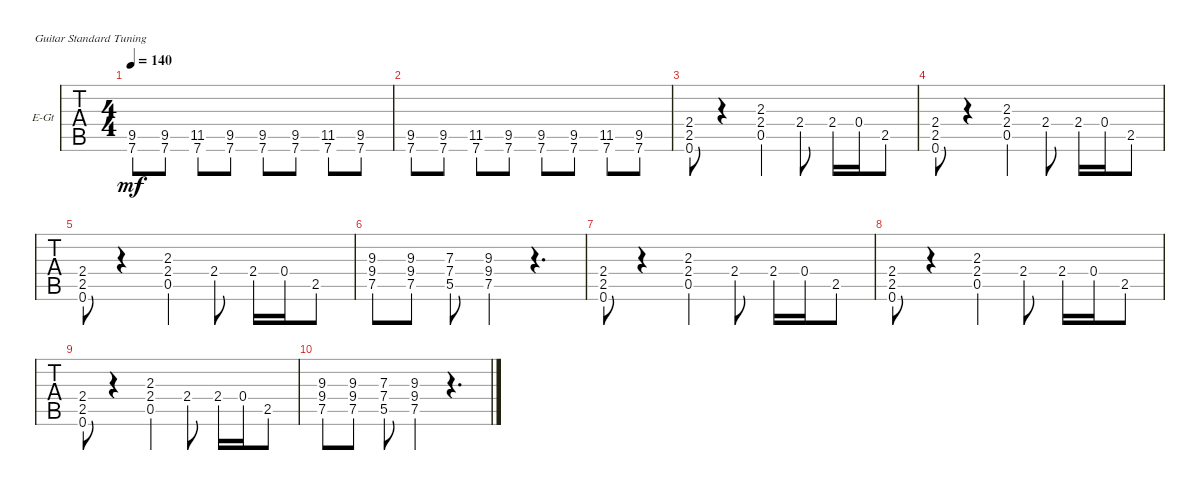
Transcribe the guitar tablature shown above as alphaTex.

\defaultSystemsLayout 4
\bracketExtendMode groupsimilarinstruments
\firstSystemTrackNameOrientation horizontal
\otherSystemsTrackNameOrientation horizontal
\track ("Electric Guitar" "E-Gt") {instrument overdrivenguitar}
\staff {tabs}
\tuning (E4 B3 G3 D3 A2 E2)
\ts (4 4)
\tempo 140
\clef g2
\ks c
(7.6 9.5).8{dy mf} (7.6 9.5).8 (7.6 11.5).8 (7.6 9.5).8 (7.6 9.5).8 (7.6 9.5).8 (7.6 11.5).8 (7.6 9.5).8 |
(7.6 9.5).8 (7.6 9.5).8 (7.6 11.5).8 (7.6 9.5).8 (7.6 9.5).8 (7.6 9.5).8 (7.6 11.5).8 (7.6 9.5).8 |
(0.6 2.5 2.4).8 r.4 (0.5 2.4 2.3).4 2.4.8 2.4.16 0.4.16 2.5.8 |
(0.6 2.5 2.4).8 r.4 (0.5 2.4 2.3).4 2.4.8 2.4.16 0.4.16 2.5.8 |
(0.6 2.5 2.4).8 r.4 (0.5 2.4 2.3).4 2.4.8 2.4.16 0.4.16 2.5.8 |
(7.5 9.3 9.4).8 (7.5 9.3 9.4).8 (5.5 7.4 7.3).8 (7.5 9.4 9.3).4 r.4{d} |
(0.6 2.5 2.4).8 r.4 (0.5 2.4 2.3).4 2.4.8 2.4.16 0.4.16 2.5.8 |
(0.6 2.5 2.4).8 r.4 (0.5 2.4 2.3).4 2.4.8 2.4.16 0.4.16 2.5.8 |
(0.6 2.5 2.4).8 r.4 (0.5 2.4 2.3).4 2.4.8 2.4.16 0.4.16 2.5.8 |
(7.5 9.3 9.4).8 (7.5 9.3 9.4).8 (5.5 7.4 7.3).8 (7.5 9.4 9.3).4 r.4{d}
